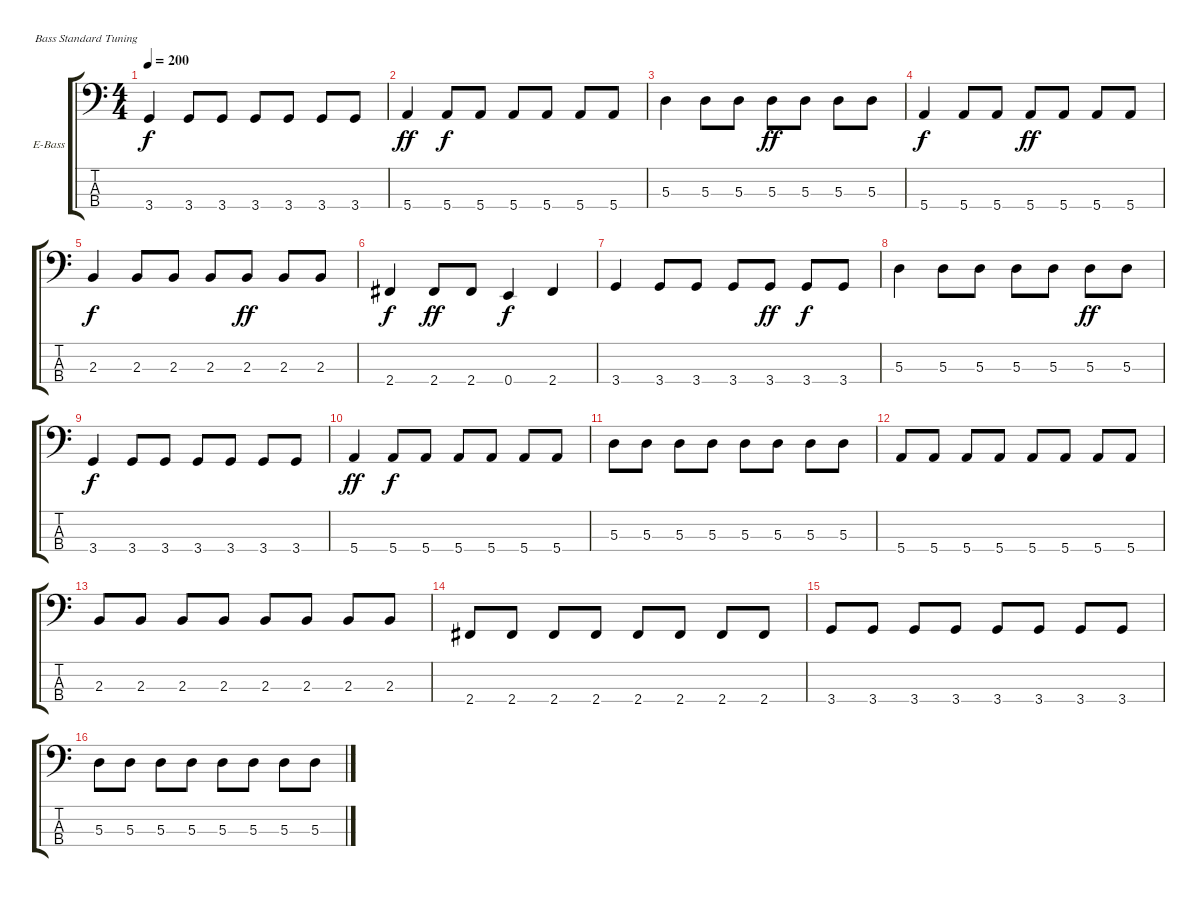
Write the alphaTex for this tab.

\bracketExtendMode groupsimilarinstruments
\firstSystemTrackNameOrientation horizontal
\otherSystemsTrackNameOrientation horizontal
\track ("Track 8" "E-Bass") {instrument electricbassfinger}
\staff {score tabs}
\tuning (G2 D2 A1 E1)
\ts (4 4)
\tempo 200
\clef f4
\ks c
3.4.4{dy f} 3.4.8 3.4.8 3.4.8 3.4.8 3.4.8 3.4.8 |
5.4.4{dy ff} 5.4.8{dy f} 5.4.8 5.4.8 5.4.8 5.4.8 5.4.8 |
5.3.4 5.3.8 5.3.8 5.3.8{dy ff} 5.3.8 5.3.8 5.3.8 |
5.4.4{dy f} 5.4.8 5.4.8 5.4.8{dy ff} 5.4.8 5.4.8 5.4.8 |
2.3.4{dy f} 2.3.8 2.3.8 2.3.8 2.3.8{dy ff} 2.3.8 2.3.8 |
2.4.4{dy f} 2.4.8{dy ff} 2.4.8 0.4.4{dy f} 2.4.4 |
3.4.4 3.4.8 3.4.8 3.4.8 3.4.8{dy ff} 3.4.8{dy f} 3.4.8 |
5.3.4 5.3.8 5.3.8 5.3.8 5.3.8 5.3.8{dy ff} 5.3.8 |
3.4.4{dy f} 3.4.8 3.4.8 3.4.8 3.4.8 3.4.8 3.4.8 |
5.4.4{dy ff} 5.4.8{dy f} 5.4.8 5.4.8 5.4.8 5.4.8 5.4.8 |
5.3.8 5.3.8 5.3.8 5.3.8 5.3.8 5.3.8 5.3.8 5.3.8 |
5.4.8 5.4.8 5.4.8 5.4.8 5.4.8 5.4.8 5.4.8 5.4.8 |
2.3.8 2.3.8 2.3.8 2.3.8 2.3.8 2.3.8 2.3.8 2.3.8 |
2.4.8 2.4.8 2.4.8 2.4.8 2.4.8 2.4.8 2.4.8 2.4.8 |
3.4.8 3.4.8 3.4.8 3.4.8 3.4.8 3.4.8 3.4.8 3.4.8 |
5.3.8 5.3.8 5.3.8 5.3.8 5.3.8 5.3.8 5.3.8 5.3.8
